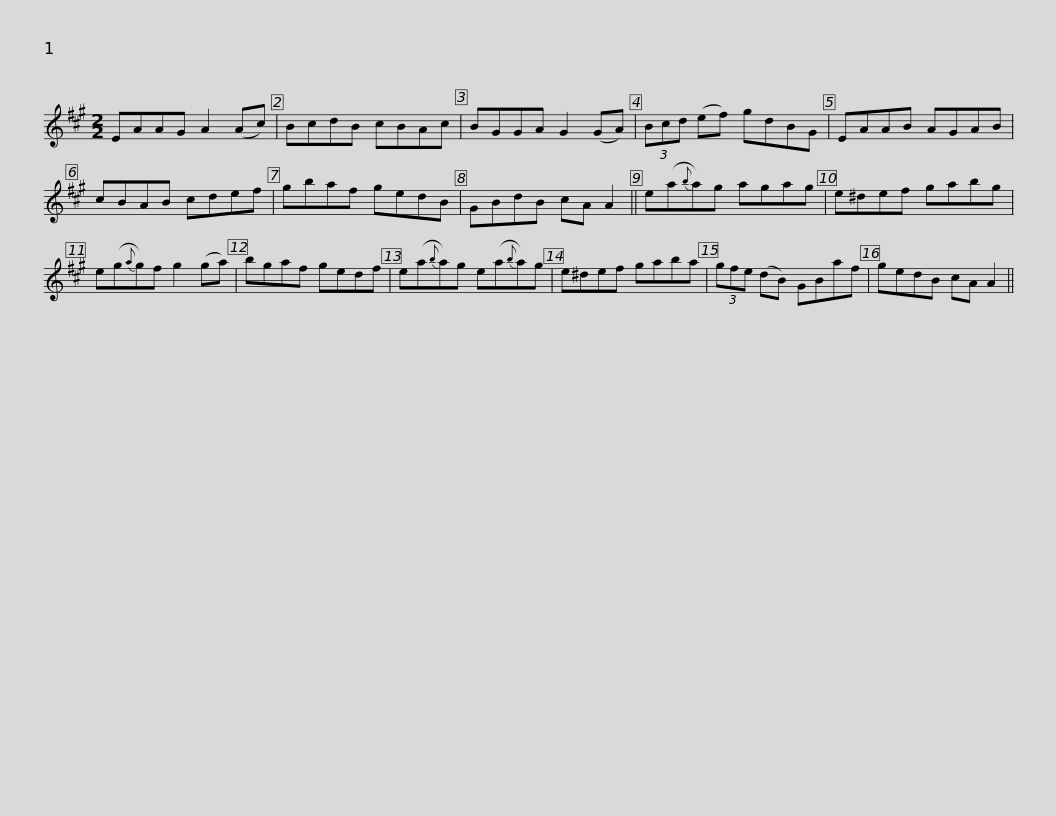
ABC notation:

X:1
L:1/8
M:2/2
I:linebreak $
K:A
V:1 treble
V:1
 EAAG A2 (Ac) | BcdB cBAc | BGGA G2 (GA) | (3Bcd (ef) gdBG | EAAB AGAB |$ %5
 cBAB cdef | gbaf gedB | GBdB cA A2 || e(a{b}a)g agag | e^def gabg |$ %10
 e(g{a}g)f g2 (ga) | bgaf gedf | e(a{b}a)g e(a{b}a)g | e^def gaba |$ (3gfe (dB) GBaf | %15
 gedB cA A2 || %16
